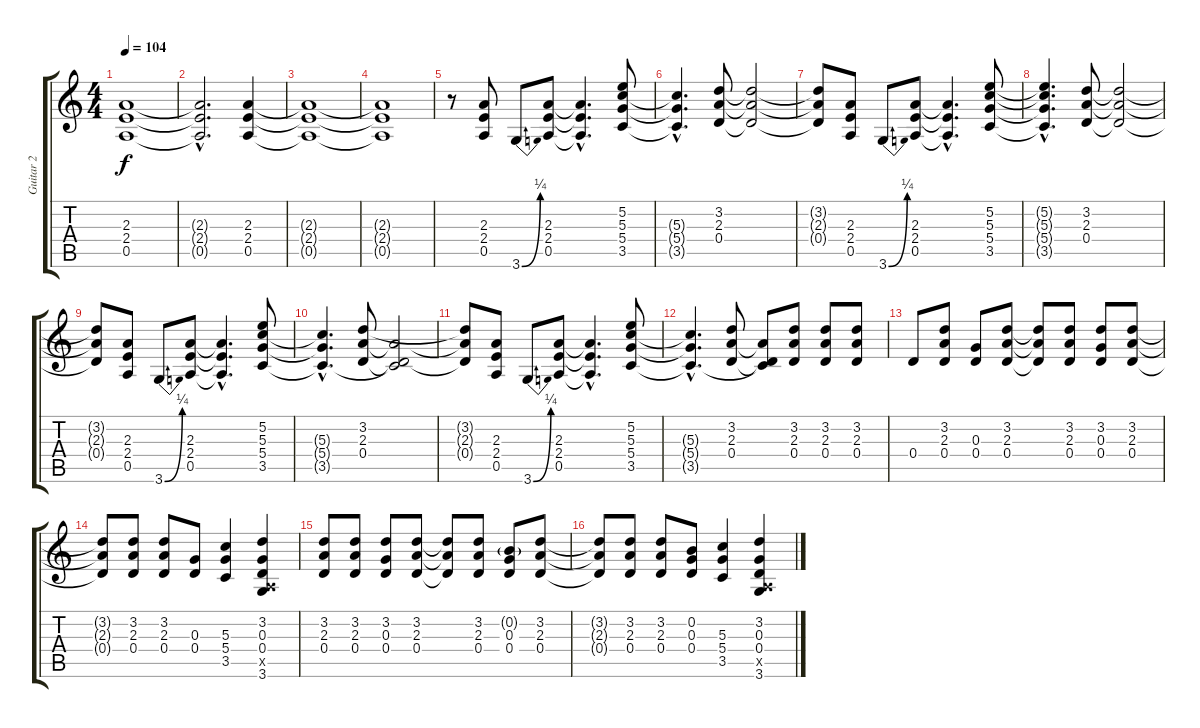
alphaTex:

\track ("Guitar 2" "Guitar 2") {instrument overdrivenguitar}
\staff {score tabs}
\tuning (E4 B3 G3 D3 A2 E2) {hide}
\ts (4 4)
\tempo 104
\clef g2
\ks c
(2.3{t} 2.4{t} 0.5{t}).1{dy f} |
(2.3{hac t} 2.4{hac t} 0.5{hac t}).2{d} (2.3 2.4 0.5).4 |
(2.3{t} 2.4{t} 0.5{t}).1 |
(2.3{t} 2.4{t} 0.5{t}).1 |
r.8 (2.3 2.4 0.5).8 3.6{be (bend 0 0 60 1)}.8 (2.3 2.4 0.5).8 (2.3{hac t} 2.4{hac t} 0.5{hac t}).4{d} (5.2 5.3 5.4 3.5).8 |
(5.3{hac t} 5.4{hac t} 3.5{hac t}).4{d} (3.2 2.3 0.4).8 (3.2{t} 2.3{t} 0.4{t}).2 |
(3.2{t} 2.3{t} 0.4{t}).8 (2.3 2.4 0.5).8 3.6{be (bend 0 0 60 1)}.8 (2.3 2.4 0.5).8 (2.3{hac t} 2.4{hac t} 0.5{hac t}).4{d} (5.2 5.3 5.4 3.5).8 |
(5.2{hac t} 5.3{hac t} 5.4{hac t} 3.5{hac t}).4{d} (3.2 2.3 0.4).8 (3.2{t} 2.3{t} 0.4{t}).2 |
(3.2{t} 2.3{t} 0.4{t}).8 (2.3 2.4 0.5).8 3.6{be (bend 0 0 60 1)}.8 (2.3 2.4 0.5).8 (2.3{hac t} 2.4{hac t} 0.5{hac t}).4{d} (5.2 5.3 5.4 3.5).8 |
(5.3{hac t} 5.4{hac t} 3.5{hac t}).4{d} (3.2 2.3 0.4).8 (2.3{t} 0.4{t} 3.5{t}).2 |
(3.2{t} 2.3{t} 0.4{t}).8 (2.3 2.4 0.5).8 3.6{be (bend 0 0 60 1)}.8 (2.3 2.4 0.5).8 (2.3{hac t} 2.4{hac t} 0.5{hac t}).4{d} (5.2 5.3 5.4 3.5).8 |
(5.3{hac t} 5.4{hac t} 3.5{hac t}).4{d} (3.2 2.3 0.4).8 (2.3{t} 0.4{t} 3.5{t}).8 (3.2 2.3 0.4).8 (3.2 2.3 0.4).8 (3.2 2.3 0.4).8 |
0.4.8 (3.2 2.3 0.4).8 (0.3 0.4).8 (3.2 2.3 0.4).8 (3.2{t} 2.3{t} 0.4{t}).8 (3.2 2.3 0.4).8 (3.2 0.3 0.4).8 (3.2 2.3 0.4).8 |
(3.2{t} 2.3{t} 0.4{t}).8 (3.2 2.3 0.4).8 (3.2 2.3 0.4).8 (0.3 0.4).8 (5.3 5.4 3.5).4 (3.2 0.3 0.4 0.5{x} 3.6).4 |
(3.2 2.3 0.4).8 (3.2 2.3 0.4).8 (3.2 0.3 0.4).8 (3.2 2.3 0.4).8 (3.2{t} 2.3{t} 0.4{t}).8 (3.2 2.3 0.4).8 (0.2{g} 0.3 0.4).8 (3.2 2.3 0.4).8 |
(3.2{t} 2.3{t} 0.4{t}).8 (3.2 2.3 0.4).8 (3.2 2.3 0.4).8 (0.2 0.3 0.4).8 (5.3 5.4 3.5).4 (3.2 0.3 0.4 0.5{x} 3.6).4
